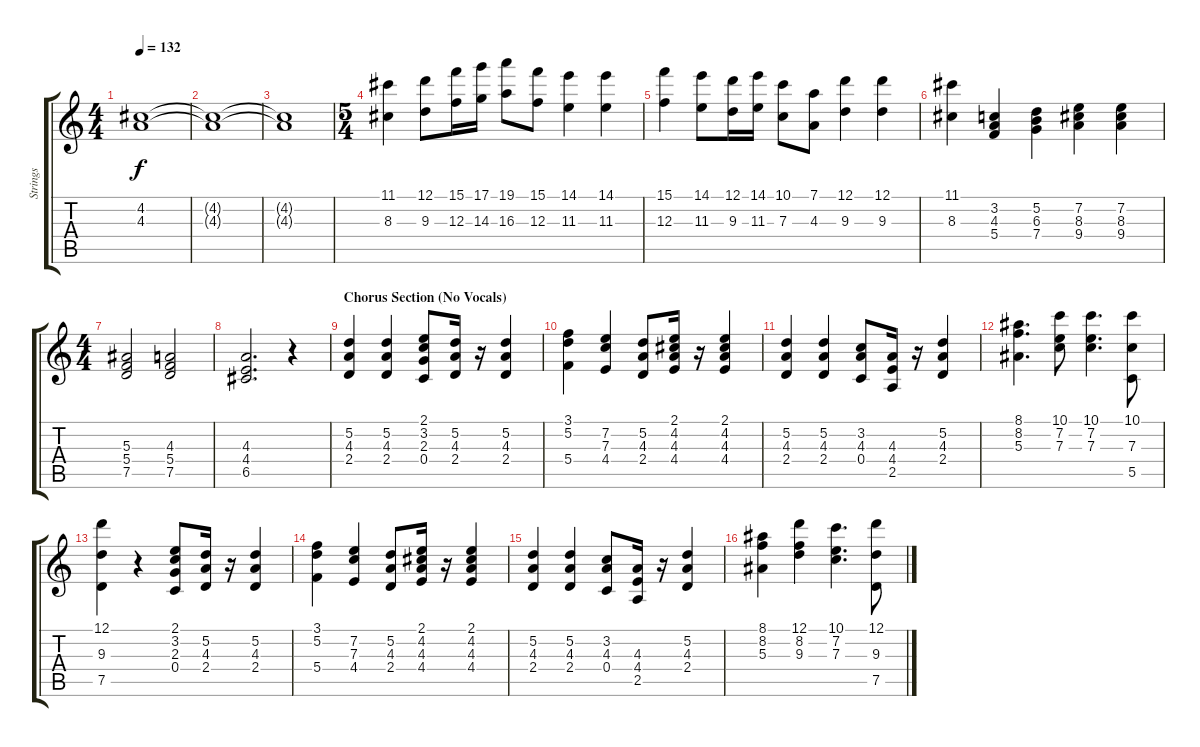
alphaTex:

\track ("Strings" "Strings") {instrument stringensemble1}
\staff {score tabs}
\tuning (D5 A4 F4 C4 G3 D3) {hide}
\ts (4 4)
\tempo 132
\clef g2
\ks c
(4.2{t} 4.3{t}).1{dy f} |
(4.2{t} 4.3{t}).1 |
(4.2{t} 4.3{t}).1 |
\ts (5 4)
(11.1 8.3).4 (12.1 9.3).8 (15.1 12.3).16 (17.1 14.3).16 (19.1 16.3).8 (15.1 12.3).8 (14.1 11.3).4 (14.1 11.3).4 |
(15.1 12.3).4 (14.1 11.3).8 (12.1 9.3).16 (14.1 11.3).16 (10.1 7.3).8 (7.1 4.3).8 (12.1 9.3).4 (12.1 9.3).4 |
(11.1 8.3).4 (3.2 4.3 5.4).4 (5.2 6.3 7.4).4 (7.2 8.3 9.4).4 (7.2 8.3 9.4).4 |
\ts (4 4)
(5.3 5.4 7.5).2 (4.3 5.4 7.5).2 |
(4.3 4.4 6.5).2{d} r.4 |
\section ("" "Chorus Section (No Vocals)")
(5.2 4.3 2.4).4 (5.2 4.3 2.4).4 (2.1 3.2 2.3 0.4).8 (5.2 4.3 2.4).16 r.16 (5.2 4.3 2.4).4 |
(3.1 5.2 5.4).4 (7.2 7.3 4.4).4 (5.2 4.3 2.4).8 (2.1 4.2 4.3 4.4).16 r.16 (2.1 4.2 4.3 4.4).4 |
(5.2 4.3 2.4).4 (5.2 4.3 2.4).4 (3.2 4.3 0.4).8 (4.3 4.4 2.5).16 r.16 (5.2 4.3 2.4).4 |
(8.1 8.2 5.3).4{d} (10.1 7.2 7.3).8 (10.1 7.2 7.3).4{d} (10.1 7.3 5.5).8 |
(12.1 9.3 7.5).4 r.4 (2.1 3.2 2.3 0.4).8 (5.2 4.3 2.4).16 r.16 (5.2 4.3 2.4).4 |
(3.1 5.2 5.4).4 (7.2 7.3 4.4).4 (5.2 4.3 2.4).8 (2.1 4.2 4.3 4.4).16 r.16 (2.1 4.2 4.3 4.4).4 |
(5.2 4.3 2.4).4 (5.2 4.3 2.4).4 (3.2 4.3 0.4).8 (4.3 4.4 2.5).16 r.16 (5.2 4.3 2.4).4 |
(8.1 8.2 5.3).4 (12.1 8.2 9.3).4 (10.1 7.2 7.3).4{d} (12.1 9.3 7.5).8
